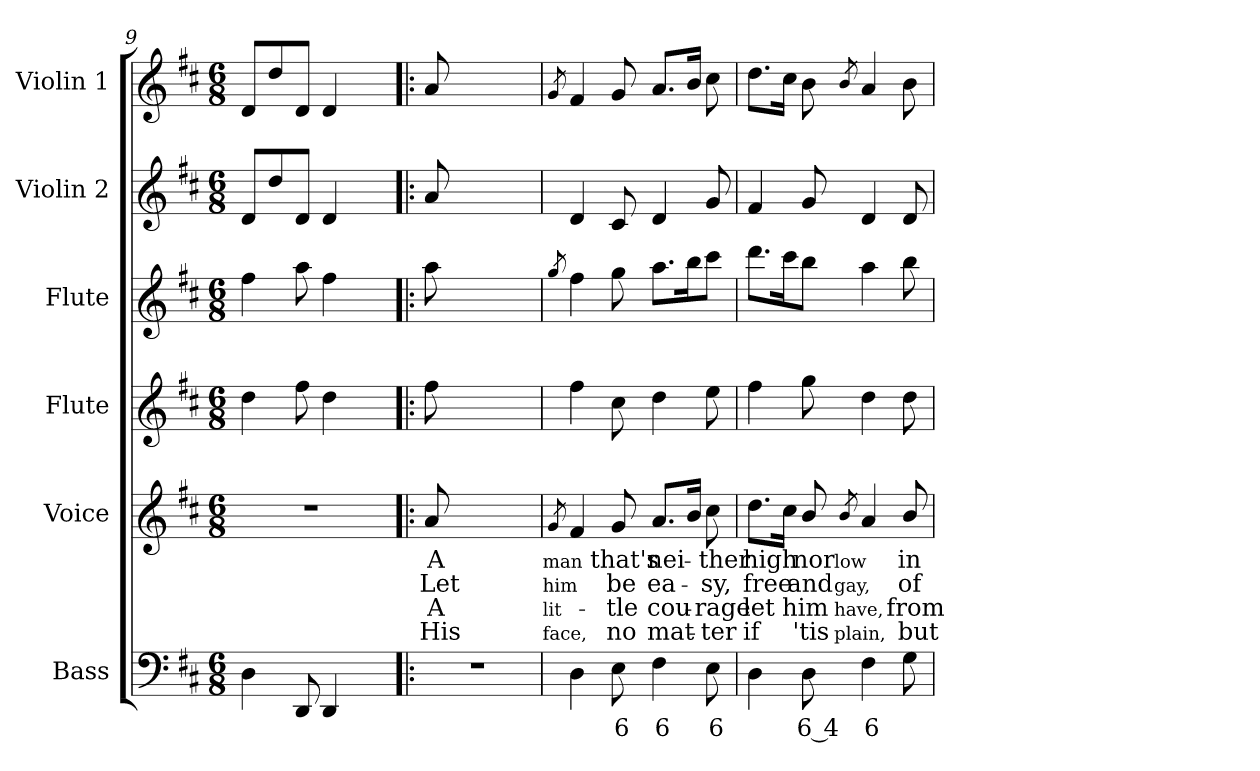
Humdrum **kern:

**kern	**text	**kern	**text	**text	**text	**text	**kern	**kern	**kern	**kern
*part6	*part6	*part5	*part5	*part5	*part5	*part5	*part4	*part3	*part2	*part1
*staff6	*staff6	*staff5	*staff5	*staff5	*staff5	*staff5	*staff4	*staff3	*staff2	*staff1
*I"Bass	*	*I"Voice	*	*	*	*	*I"Flute	*I"Flute	*I"Violin 2	*I"Violin 1
*	*	*I'V.	*	*	*	*	*I'Fl.	*I'Fl.	*I'Vln. 2	*I'Vln. 1
*clefF4	*	*clefG2	*	*	*	*	*clefG2	*clefG2	*clefG2	*clefG2
*k[f#c#]	*	*k[f#c#]	*	*	*	*	*k[f#c#]	*k[f#c#]	*k[f#c#]	*k[f#c#]
*D:	*	*D:	*	*	*	*	*D:	*D:	*D:	*D:
*M6/8	*	*M6/8	*	*	*	*	*M6/8	*M6/8	*M6/8	*M6/8
=9	=9	=9	=9	=9	=9	=9	=9	=9	=9	=9
!	!	!LO:N:vis=1	!	!	!	!	!	!	!	!
4Di\	.	2.r	.	.	.	.	4ddi\	4ff#i\	8di/L	8di/L
.	.	.	.	.	.	.	.	.	8ddi/	8ddi/
8DDi/	.	.	.	.	.	.	8ff#i\	8aai\	8di/J	8di/J
4DDi/	.	.	.	.	.	.	4ddi\	4ff#i\	4di/	4di/
8ryy	.	.	.	.	.	.	8ryy	8ryy	8ryy	8ryy
!!LO:PB:g=z
=10!|:	=10!|:	=10!|:	=10!|:	=10!|:	=10!|:	=10!|:	=10!|:	=10!|:	=10!|:	=10!|:
!LO:N:vis=1	!	!	!	!	!	!	!	!	!	!
!	!	!	!LO:LY:b:color=#000000	!LO:LY:b:color=#000000	!LO:LY:b:color=#000000	!LO:LY:b:color=#000000	!	!	!	!
2.r	.	8ai/	A	Let	A	His	8ff#i\	8aai\	8ai/	8ai/
.	.	2ryy	.	.	.	.	2ryy	2ryy	2ryy	2ryy
.	.	8ryy	.	.	.	.	8ryy	8ryy	8ryy	8ryy
=11	=11	=11	=11	=11	=11	=11	=11	=11	=11	=11
!	!	!	!LO:LY:b:color=#000000	!LO:LY:b:color=#000000	!LO:LY:b:color=#000000	!LO:LY:b:color=#000000	!	!	!	!
.	.	8qgi/	man	him	lit-	face,	.	8qggi/	.	8qgi/
4Di\	.	4f#i/	.	.	.	.	4ff#i\	4ff#i\	4di/	4f#i/
!	!LO:LY:b:color=#000000	!	!	!	!	!	!	!	!	!
!	!	!	!LO:LY:b:color=#000000	!LO:LY:b:color=#000000	!LO:LY:b:color=#000000	!LO:LY:b:color=#000000	!	!	!	!
8Ei\	6	8gi/	that's	be	-tle	no	8cc#i\	8ggi\	8c#i/	8gi/
!	!LO:LY:b:color=#000000	!	!	!	!	!	!	!	!	!
!	!	!	!LO:LY:b:color=#000000	!LO:LY:b:color=#000000	!LO:LY:b:color=#000000	!LO:LY:b:color=#000000	!	!	!	!
4F#i\	6	8.ai/L	nei-	ea-	cou-	mat-	4ddi\	8.aai\L	4di/	8.ai/L
.	.	16bi/Jk	.	.	.	.	.	16bbi\k	.	16bi/Jk
!	!LO:LY:b:color=#000000	!	!	!	!	!	!	!	!	!
!	!	!	!LO:LY:b:color=#000000	!LO:LY:b:color=#000000	!LO:LY:b:color=#000000	!LO:LY:b:color=#000000	!	!	!	!
8Ei\	6	8cc#i\	-ther	-sy,	-rage	-ter	8eei\	8ccc#i\J	8gi/	8cc#i\
=12	=12	=12	=12	=12	=12	=12	=12	=12	=12	=12
!	!	!	!LO:LY:b:color=#000000	!LO:LY:b:color=#000000	!LO:LY:b:color=#000000	!LO:LY:b:color=#000000	!	!	!	!
4Di\	.	8.ddi\L	high	free	let	if	4ff#i\	8.dddi\L	4f#i/	8.ddi\L
.	.	16cc#i\Jk	.	.	.	.	.	16ccc#i\k	.	16cc#i\Jk
!	!LO:LY:b:color=#000000	!	!	!	!	!	!	!	!	!
!	!	!	!LO:LY:b:color=#000000	!LO:LY:b:color=#000000	!LO:LY:b:color=#000000	!LO:LY:b:color=#000000	!	!	!	!
8Di\	6 4	8bi/	nor	and	him	'tis	8ggi\	8bbi\J	8gi/	8bi\
!	!	!	!LO:LY:b:color=#000000	!LO:LY:b:color=#000000	!LO:LY:b:color=#000000	!LO:LY:b:color=#000000	!	!	!	!
.	.	8qbi/	low	gay,	have,	plain,	.	.	.	8qbi/
!	!LO:LY:b:color=#000000	!	!	!	!	!	!	!	!	!
4F#i\	6	4ai/	.	.	.	.	4ddi\	4aai\	4di/	4ai/
!	!	!	!LO:LY:b:color=#000000	!LO:LY:b:color=#000000	!LO:LY:b:color=#000000	!LO:LY:b:color=#000000	!	!	!	!
8Gi\	.	8bi/	in	of	from	but	8ddi\	8bbi\	8di/	8bi\
=	=	=	=	=	=	=	=	=	=	=
*-	*-	*-	*-	*-	*-	*-	*-	*-	*-	*-
